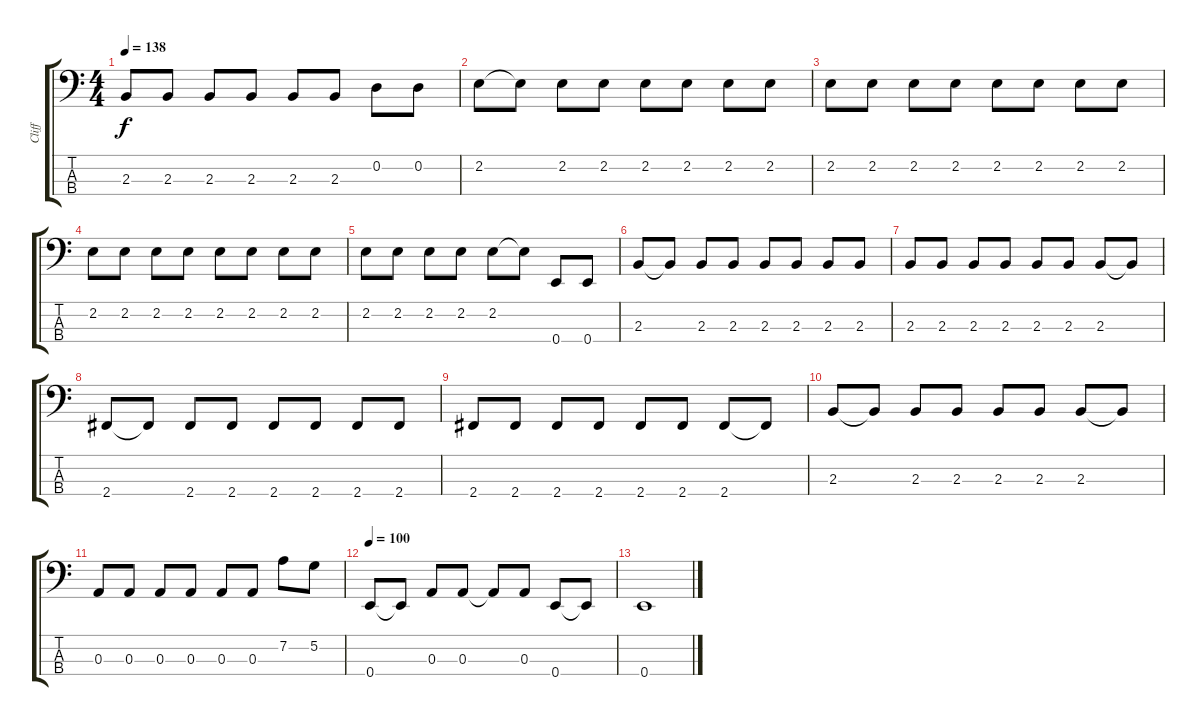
\track ("Cliff" "Cliff") {instrument electricbassfinger}
\staff {score tabs}
\tuning (G2 D2 A1 E1) {hide}
\ts (4 4)
\tempo 138
\clef f4
\ks c
2.3.8{dy f} 2.3.8 2.3.8 2.3.8 2.3.8 2.3.8 0.2.8 0.2.8 |
2.2.8 2.2{t}.8 2.2.8 2.2.8 2.2.8 2.2.8 2.2.8 2.2.8 |
2.2.8 2.2.8 2.2.8 2.2.8 2.2.8 2.2.8 2.2.8 2.2.8 |
2.2.8 2.2.8 2.2.8 2.2.8 2.2.8 2.2.8 2.2.8 2.2.8 |
2.2.8 2.2.8 2.2.8 2.2.8 2.2.8 2.2{t}.8 0.4.8 0.4.8 |
2.3.8 2.3{t}.8 2.3.8 2.3.8 2.3.8 2.3.8 2.3.8 2.3.8 |
2.3.8 2.3.8 2.3.8 2.3.8 2.3.8 2.3.8 2.3.8 2.3{t}.8 |
2.4.8 2.4{t}.8 2.4.8 2.4.8 2.4.8 2.4.8 2.4.8 2.4.8 |
2.4.8 2.4.8 2.4.8 2.4.8 2.4.8 2.4.8 2.4.8 2.4{t}.8 |
2.3.8 2.3{t}.8 2.3.8 2.3.8 2.3.8 2.3.8 2.3.8 2.3{t}.8 |
0.3.8 0.3.8 0.3.8 0.3.8 0.3.8 0.3.8 7.2.8 5.2.8 |
\tempo 100
0.4.8 0.4{t}.8 0.3.8 0.3.8 0.3{t}.8 0.3.8 0.4.8 0.4{t}.8 |
0.4.1
